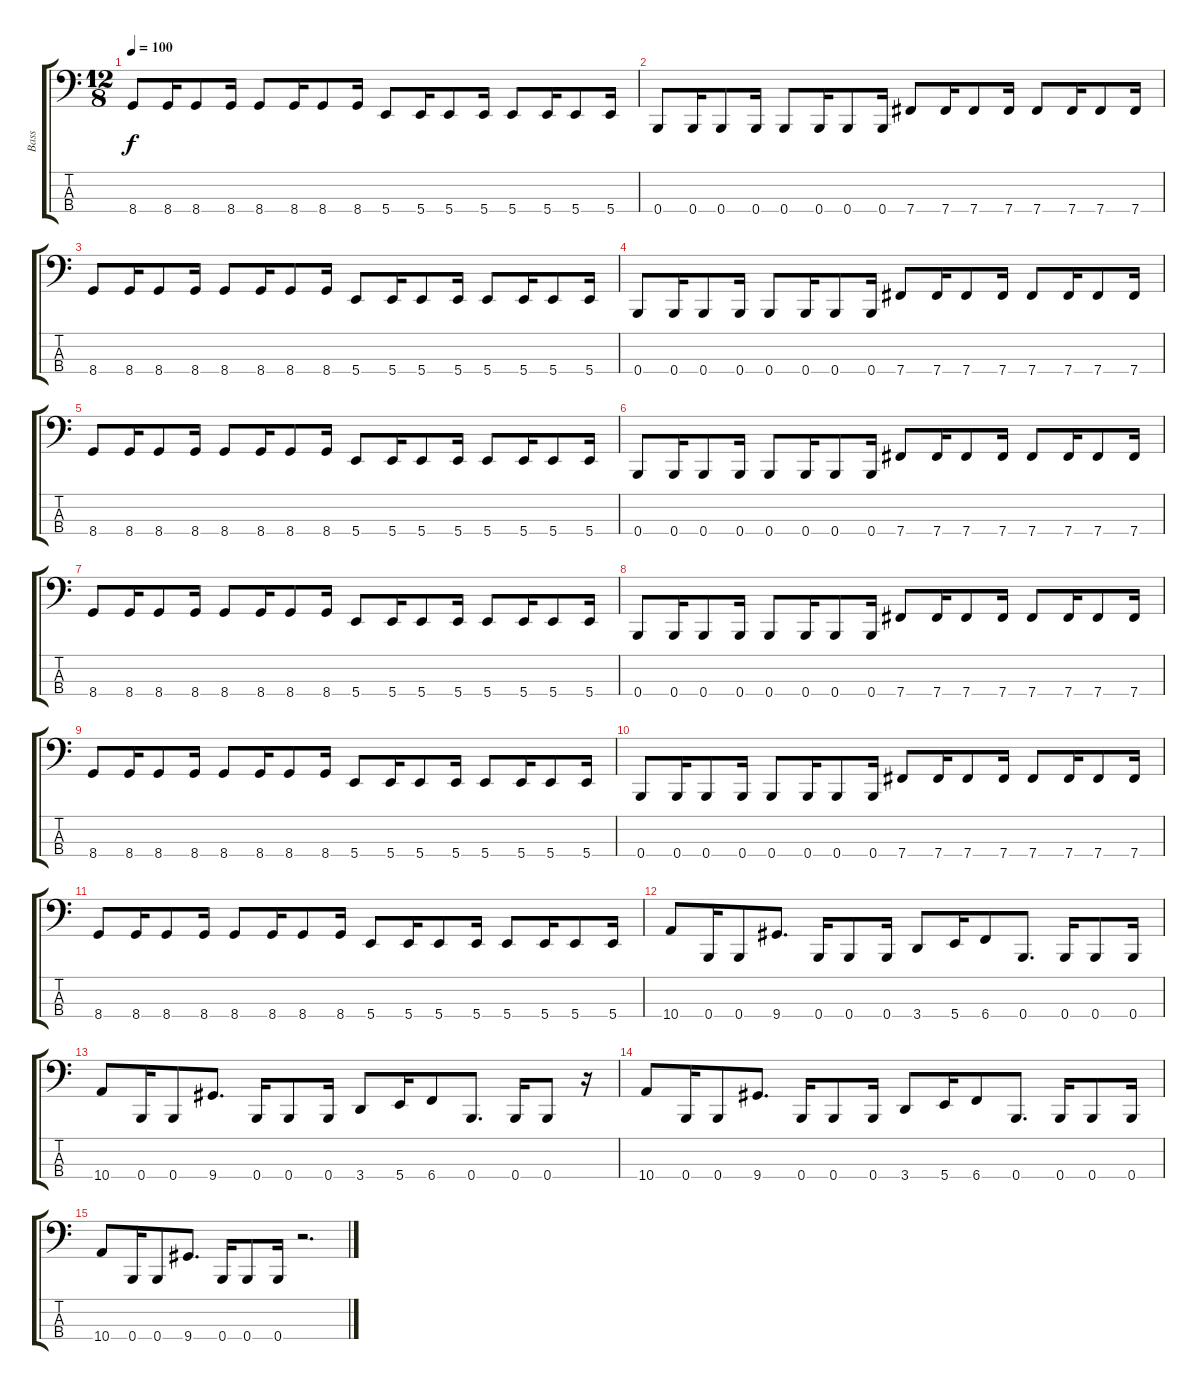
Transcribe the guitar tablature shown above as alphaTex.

\track ("Bass" "Bass") {instrument electricbassfinger}
\staff {score tabs}
\tuning (E2 B1 Gb1 B0) {hide}
\ts (12 8)
\tempo 100
\clef f4
\ks c
8.4.8{dy f} 8.4.16 8.4.8 8.4.16 8.4.8 8.4.16 8.4.8 8.4.16 5.4.8 5.4.16 5.4.8 5.4.16 5.4.8 5.4.16 5.4.8 5.4.16 |
0.4.8 0.4.16 0.4.8 0.4.16 0.4.8 0.4.16 0.4.8 0.4.16 7.4.8 7.4.16 7.4.8 7.4.16 7.4.8 7.4.16 7.4.8 7.4.16 |
8.4.8 8.4.16 8.4.8 8.4.16 8.4.8 8.4.16 8.4.8 8.4.16 5.4.8 5.4.16 5.4.8 5.4.16 5.4.8 5.4.16 5.4.8 5.4.16 |
0.4.8 0.4.16 0.4.8 0.4.16 0.4.8 0.4.16 0.4.8 0.4.16 7.4.8 7.4.16 7.4.8 7.4.16 7.4.8 7.4.16 7.4.8 7.4.16 |
8.4.8 8.4.16 8.4.8 8.4.16 8.4.8 8.4.16 8.4.8 8.4.16 5.4.8 5.4.16 5.4.8 5.4.16 5.4.8 5.4.16 5.4.8 5.4.16 |
0.4.8 0.4.16 0.4.8 0.4.16 0.4.8 0.4.16 0.4.8 0.4.16 7.4.8 7.4.16 7.4.8 7.4.16 7.4.8 7.4.16 7.4.8 7.4.16 |
8.4.8 8.4.16 8.4.8 8.4.16 8.4.8 8.4.16 8.4.8 8.4.16 5.4.8 5.4.16 5.4.8 5.4.16 5.4.8 5.4.16 5.4.8 5.4.16 |
0.4.8 0.4.16 0.4.8 0.4.16 0.4.8 0.4.16 0.4.8 0.4.16 7.4.8 7.4.16 7.4.8 7.4.16 7.4.8 7.4.16 7.4.8 7.4.16 |
8.4.8 8.4.16 8.4.8 8.4.16 8.4.8 8.4.16 8.4.8 8.4.16 5.4.8 5.4.16 5.4.8 5.4.16 5.4.8 5.4.16 5.4.8 5.4.16 |
0.4.8 0.4.16 0.4.8 0.4.16 0.4.8 0.4.16 0.4.8 0.4.16 7.4.8 7.4.16 7.4.8 7.4.16 7.4.8 7.4.16 7.4.8 7.4.16 |
8.4.8 8.4.16 8.4.8 8.4.16 8.4.8 8.4.16 8.4.8 8.4.16 5.4.8 5.4.16 5.4.8 5.4.16 5.4.8 5.4.16 5.4.8 5.4.16 |
10.4.8 0.4.16 0.4.8 9.4.8{d} 0.4.16 0.4.8 0.4.16 3.4.8 5.4.16 6.4.8 0.4.8{d} 0.4.16 0.4.8 0.4.16 |
10.4.8 0.4.16 0.4.8 9.4.8{d} 0.4.16 0.4.8 0.4.16 3.4.8 5.4.16 6.4.8 0.4.8{d} 0.4.16 0.4.8 r.16 |
10.4.8 0.4.16 0.4.8 9.4.8{d} 0.4.16 0.4.8 0.4.16 3.4.8 5.4.16 6.4.8 0.4.8{d} 0.4.16 0.4.8 0.4.16 |
10.4.8 0.4.16 0.4.8 9.4.8{d} 0.4.16 0.4.8 0.4.16 r.2{d}
